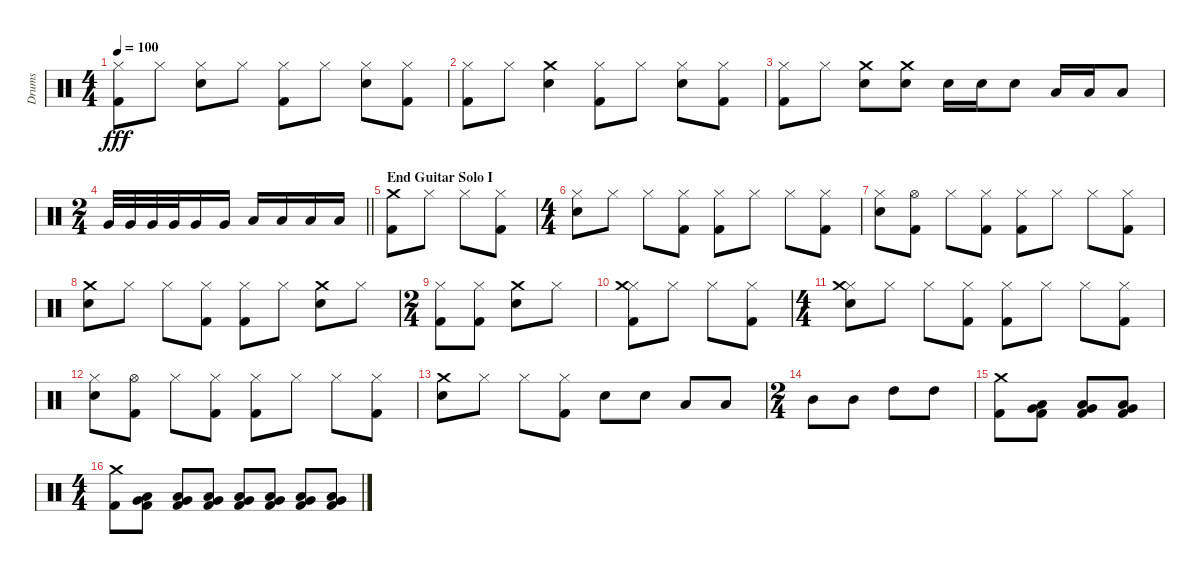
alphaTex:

\track ("Drums" "Drums") {instrument percussion}
\staff {score}
\articulation defaults
\ts (4 4)
\tempo 100
\clef neutral
\ks c
("Kick (hit) 2" "Hi-Hat (closed)").8{dy fff} "Hi-Hat (closed)".8 ("Snare (hit) 2" "Hi-Hat (closed)").8 "Hi-Hat (closed)".8 ("Kick (hit) 2" "Hi-Hat (closed)").8 "Hi-Hat (closed)".8 ("Hi-Hat (closed)" "Snare (hit) 2").8 ("Kick (hit) 2" "Hi-Hat (closed)").8 |
("Hi-Hat (closed)" "Kick (hit) 2").8 "Hi-Hat (closed)".8 ("Crash medium (hit)" "Snare (hit) 2").4 ("Hi-Hat (closed)" "Kick (hit) 2").8 "Hi-Hat (closed)".8 ("Hi-Hat (closed)" "Snare (hit) 2").8 ("Hi-Hat (closed)" "Kick (hit) 2").8 |
("Kick (hit) 2" "Hi-Hat (closed)").8 "Hi-Hat (closed)".8 ("Snare (hit) 2" "Crash medium (hit)").8 ("Snare (hit) 2" "Crash medium (hit)").8 "Snare (hit) 2".16 "Snare (hit) 2".16 "Snare (hit) 2".8 "Low Tom (hit)".16 "Low Tom (hit)".16 "Low Tom (hit)".8 |
\ts (2 4)
\barLineRight lightlight "Very Low Tom (hit)".32 "Very Low Tom (hit)".32 "Very Low Tom (hit)".32 "Very Low Tom (hit)".32 "Very Low Tom (hit)".16 "Very Low Tom (hit)".16 "Low Floor Tom (hit)".16 "Low Floor Tom (hit)".16 "Low Floor Tom (hit)".16 "Low Floor Tom (hit)".16
|
\section ("" "End Guitar Solo I")
("Crash medium (hit)" "Kick (hit) 2").8 "Hi-Hat (closed)".8 "Hi-Hat (closed)".8 ("Kick (hit) 2" "Hi-Hat (closed)").8 |
\ts (4 4)
("Snare (hit) 2" "Hi-Hat (closed)").8 "Hi-Hat (closed)".8 "Hi-Hat (closed)".8 ("Kick (hit) 2" "Hi-Hat (closed)").8 ("Kick (hit) 2" "Hi-Hat (closed)").8 "Hi-Hat (closed)".8 "Hi-Hat (closed)".8 ("Kick (hit) 2" "Hi-Hat (closed)").8 |
("Snare (hit) 2" "Hi-Hat (closed)").8 ("Kick (hit) 2" "Hi-Hat (open)").8 "Hi-Hat (closed)".8 ("Kick (hit) 2" "Hi-Hat (closed)").8 ("Hi-Hat (closed)" "Kick (hit) 2").8 "Hi-Hat (closed)".8 "Hi-Hat (closed)".8 ("Kick (hit) 2" "Hi-Hat (closed)").8 |
("Snare (hit) 2" "Crash medium (hit)").8 "Hi-Hat (closed)".8 "Hi-Hat (closed)".8 ("Kick (hit) 2" "Hi-Hat (closed)").8 ("Kick (hit) 2" "Hi-Hat (closed)").8 "Hi-Hat (closed)".8 ("Snare (hit) 2" "Crash medium (hit)").8 "Hi-Hat (closed)".8 |
\ts (2 4)
("Kick (hit) 2" "Hi-Hat (closed)").8 ("Hi-Hat (closed)" "Kick (hit) 2").8 ("Snare (hit) 2" "Crash medium (hit)").8 "Hi-Hat (closed)".8 |
("Hi-Hat (closed)" "Kick (hit) 2" "Crash medium (hit)").8 "Hi-Hat (closed)".8 "Hi-Hat (closed)".8 ("Hi-Hat (closed)" "Kick (hit) 2").8 |
\ts (4 4)
("Hi-Hat (closed)" "Crash medium (hit)" "Snare (hit) 2").8 "Hi-Hat (closed)".8 "Hi-Hat (closed)".8 ("Kick (hit) 2" "Hi-Hat (closed)").8 ("Kick (hit) 2" "Hi-Hat (closed)").8 "Hi-Hat (closed)".8 "Hi-Hat (closed)".8 ("Hi-Hat (closed)" "Kick (hit) 2").8 |
("Snare (hit) 2" "Hi-Hat (closed)").8 ("Kick (hit) 2" "Hi-Hat (open)").8 "Hi-Hat (closed)".8 ("Kick (hit) 2" "Hi-Hat (closed)").8 ("Kick (hit) 2" "Hi-Hat (closed)").8 "Hi-Hat (closed)".8 "Hi-Hat (closed)".8 ("Hi-Hat (closed)" "Kick (hit) 2").8 |
("Crash medium (hit)" "Snare (hit) 2").8 "Hi-Hat (closed)".8 "Hi-Hat (closed)".8 ("Kick (hit) 2" "Hi-Hat (closed)").8 "Snare (hit) 2".8 "Snare (hit) 2".8 "Low Tom (hit)".8 "Low Tom (hit)".8 |
\ts (2 4)
"Mid Tom (hit)".8 "Mid Tom (hit)".8 "High Tom (hit)".8 "High Tom (hit)".8 |
("Kick (hit) 2" "Crash medium (hit)").8 ("Kick (hit) 2" "Low Tom (hit)" "Very Low Tom (hit)").8 ("Kick (hit) 2" "Very Low Tom (hit)" "Low Tom (hit)").8 ("Kick (hit) 2" "Very Low Tom (hit)" "Low Tom (hit)").8 |
\ts (4 4)
("Crash medium (hit)" "Kick (hit) 2").8 ("Low Tom (hit)" "Kick (hit) 2" "Very Low Tom (hit)").8 ("Kick (hit) 2" "Very Low Tom (hit)" "Low Tom (hit)").8 ("Kick (hit) 2" "Very Low Tom (hit)" "Low Tom (hit)").8 ("Kick (hit) 2" "Very Low Tom (hit)" "Low Tom (hit)").8 ("Kick (hit) 2" "Very Low Tom (hit)" "Low Tom (hit)").8 ("Kick (hit) 2" "Very Low Tom (hit)" "Low Tom (hit)").8 ("Kick (hit) 2" "Very Low Tom (hit)" "Low Tom (hit)").8
